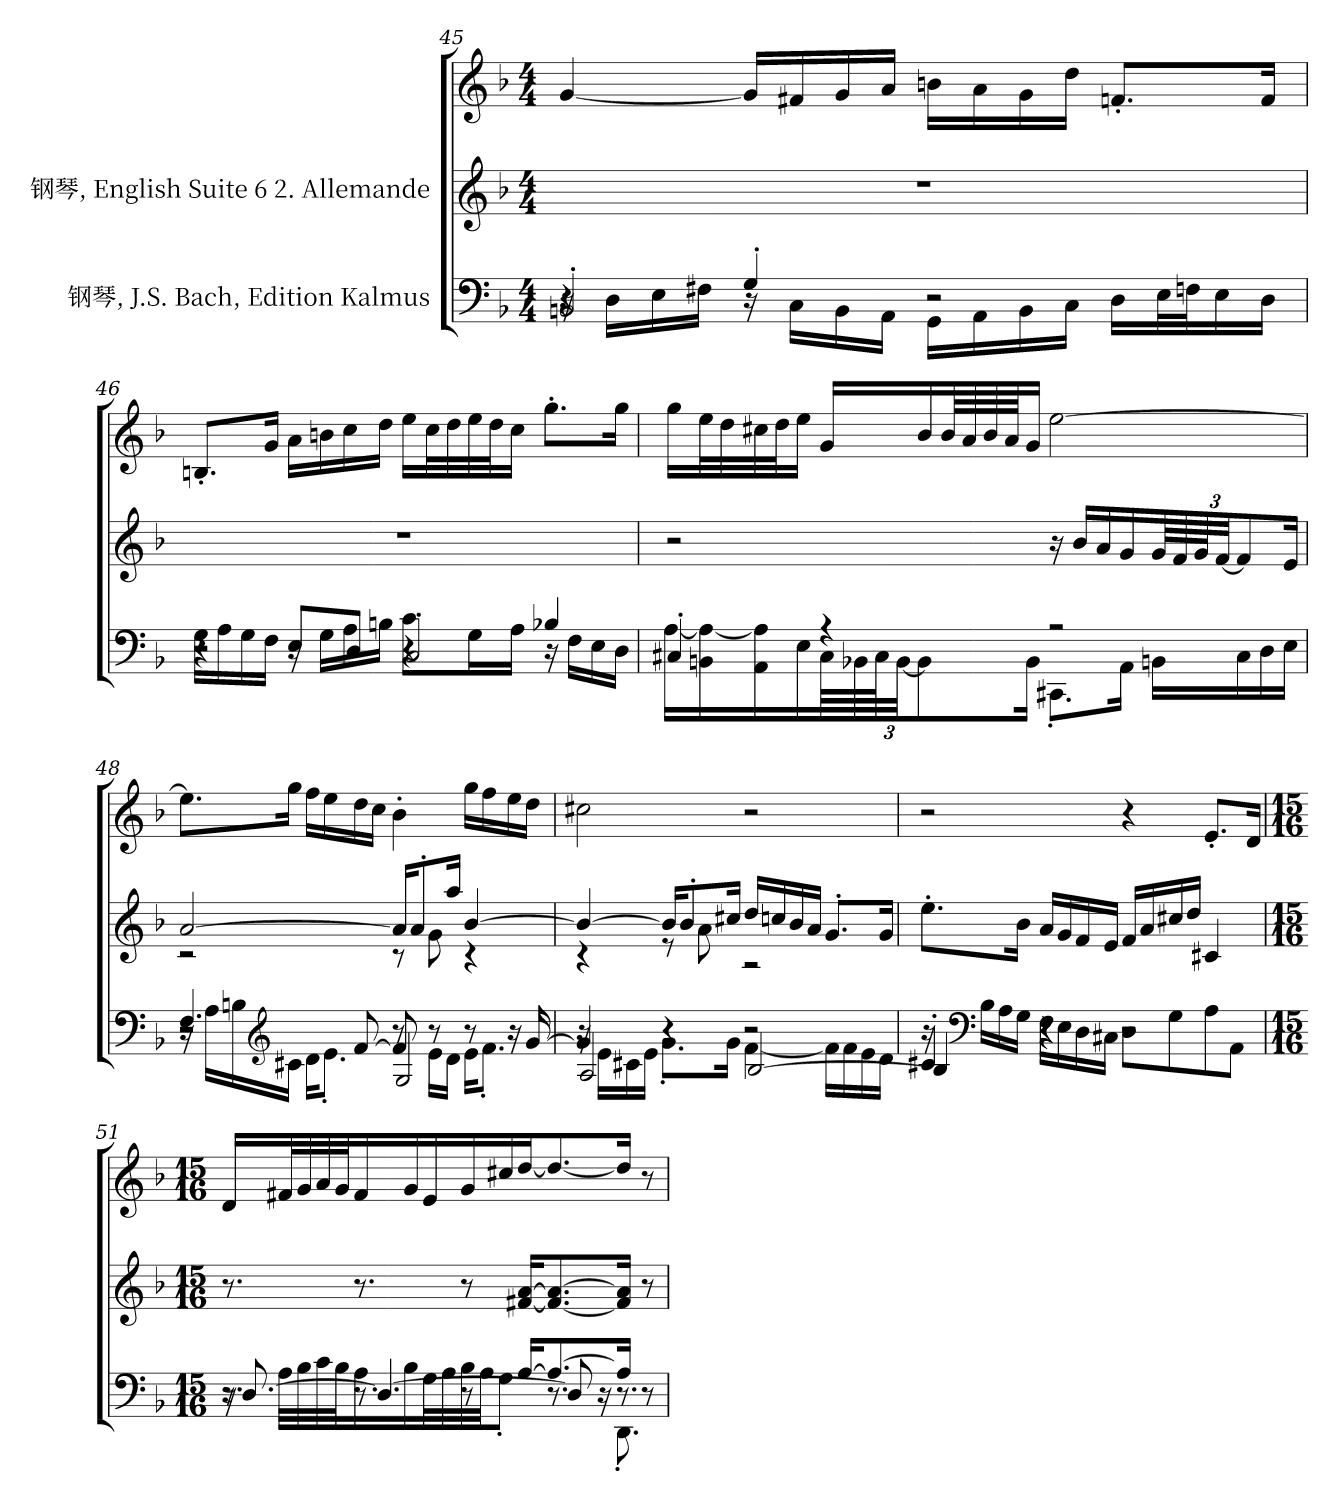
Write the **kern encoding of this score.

**kern	**kern	**kern
*part2	*part1	*part1
*staff3	*staff2	*staff1
*I"钢琴, J.S. Bach, Edition Kalmus	*I"钢琴, English Suite 6 2. Allemande	*
!!LO:LB:g=z
*clefF4	*clefG2	*clefG2
*k[b-]	*k[b-]	*k[b-]
*M4/4	*M4/4	*M4/4
=45	=45	=45
*^	*	*
*	*^	*	*
4r	16r	2BBn'/	1r	[4g/
.	16D\LL	.	.	.
.	16E\	.	.	.
.	16F#X\JJ	.	.	.
4G'/	16r	.	.	16g/LL]
.	16C\LL	.	.	16f#X/
.	16BB\	.	.	16g/
.	16AA\JJ	.	.	16a/JJ
2r	16GG\LL	2r	.	16bn\LL
.	16AA\	.	.	16a\
.	16BB\	.	.	16g\
.	16C\JJ	.	.	16dd\JJ
.	16D\LL	.	.	8.fn'/L
.	32E\L	.	.	.
.	32Fn\J	.	.	.
.	16E\	.	.	.
.	16D\JJ	.	.	16f/Jk
=46	=46	=46	=46	=46
2r	16G\LL	4r	1r	8.Bn'/L
.	16A\	.	.	.
.	16G\	.	.	.
.	16F\JJ	.	.	16g/Jk
.	16r	8E/L	.	16a\LL
.	16G\LL	.	.	16bn\
.	16A\	8D/J	.	16cc\
.	16Bn\JJ	.	.	16dd\JJ
4r	8c\L	2C'/	.	16ee\LL
.	.	.	.	32cc\L
.	.	.	.	32dd\
.	16G\L	.	.	32ee\
.	.	.	.	32dd\J
.	16A\JJ	.	.	16cc\JJ
4B-X/	16r	.	.	8.gg'\L
.	16F\LL	.	.	.
.	16E\	.	.	.
.	16D\JJ	.	.	16gg\Jk
*	*v	*v	*	*
!!LO:LB:g=z
=47	=47	=47	=47
4C#X'/	[16A\LL	2r	16gg\LL
.	16BBn\ 16A\_	.	32ee\L
.	.	.	32dd\
.	16AA\ 16A\]	.	32cc#X\
.	.	.	32dd\J
.	16E\	.	16ee\JJ
4r	64C#\LL	.	16g/LL
.	64BB-X\	.	.
*	*Xbrackettup	*	*
.	96C#\J	.	.
.	[48BB-\JJ	.	.
.	8BB-\]	.	16b-/
.	.	.	64b-/LL
.	.	.	64a/
.	.	.	64b-/
.	.	.	64a/JJ
.	16BB-\Jk	.	16g/JJ
2r	8.CC#X'\L	16r	[2ee\
.	.	16b-/LL	.
.	.	16a/	.
.	16AA\Jk	16g/	.
.	16BBn\LL	64g/LL	.
.	.	64f/	.
*	*	*Xbrackettup	*
.	.	96g/J	.
.	.	[48f/JJ	.
.	16C#\	8f/]	.
.	16D\	.	.
.	16E\JJ	16e/Jk	.
!!LO:PB:g=z
=48	=48	=48	=48
*	*^	*^	*
4.F/	16r	2r	[2a/	2r	8.ee\L]
.	16A\LL	.	.	.	.
.	16Bn\	.	.	.	.
*clefG2	*	*	*	*	*
.	16c#X\JJ	.	.	.	16gg\Jk
.	16d\KL	.	.	.	16ff\LL
.	8.e'\J	.	.	.	16ee\
[8f/	.	.	.	.	16dd\
.	.	.	.	.	16cc\JJ
8f/]	8r	2G/	16a/KL]	8r	4b-'\
.	.	.	8a'/	.	.
8r	16e\LL	.	.	8g\	.
.	16d\JJ	.	16aa/Jk	.	.
8r	16e\KL	.	[4b-/	4r	16gg\LL
.	8.f'\J	.	.	.	16ff\
16r	.	.	.	.	16ee\
[16g/	.	.	.	.	16dd\JJ
=49	=49	=49	=49	=49	=49
4g/]	16r	2A/	4b-/_	4r	2cc#X\
.	16e\LL	.	.	.	.
.	16c#X\	.	.	.	.
.	16e\JJ	.	.	.	.
4r	8.g'\L	.	16b-/KL]	8r	.
.	.	.	8b-'/	.	.
.	.	.	.	8a\	.
.	16g\Jk	.	16cc#X/Jk	.	.
2r	[4f\	[2B-/	16dd/LL	2r	2r
.	.	.	16ccn/	.	.
.	.	.	16b-/	.	.
.	.	.	16a/JJ	.	.
.	16f\LL]	.	8.g'/L	.	.
.	16f\	.	.	.	.
.	16e\	.	.	.	.
.	16d\JJ	.	16g/Jk	.	.
*	*	*	*v	*v	*
!!LO:LB:g=z
=50	=50	=50	=50	=50
4c#X'/	16r	4B-/]	8.ee'\L	2r
*clefF4	*	*	*	*
.	16B-\LL	.	.	.
.	16A\	.	.	.
.	16G\JJ	.	16b-\Jk	.
4r	16F\LL	4r	16a/LL	.
.	16E\	.	16g/	.
.	16D\	.	16f/	.
.	16C#X\JJ	.	16e/JJ	.
2r	8D\L	2r	16f/LL	4r
.	.	.	16a/	.
.	8G\	.	16cc#X/	.
.	.	.	16dd/JJ	.
.	8A\	.	4c#X/	8.e'/L
.	8AA\J	.	.	.
.	.	.	.	16d/Jk
=51	=51	=51	=51	=51
*M15/16	*	*	*M15/16	*M15/16
*	*	*	*	*MM70
8.r	16r	[8.D/	8.r	16d/LL
.	32A\LLL	.	.	32f#X/L
.	32B-\	.	.	32g/
.	32c\	.	.	32a/
.	32B-\J	.	.	32g/J
8.r	16A\	4.D/_	8.r	16f#/
.	16B-\	.	.	16g/
.	32G\L	.	.	16e/
.	32A\	.	.	.
8r	32B-\	.	8r	16g/
.	32A\JJ	.	.	.
.	8G'\J	.	.	16cc#X/
[16A/KL	.	.	[16f#X/ [16a/KL	[16dd/J
8.A/_	8.r	8D/]	8.f#/_ 8.a/_	8.dd/_
.	.	16r	.	.
16A/Jk]	8.DD'\	8.r	16f#/] 16a/]Jk	16dd/Jk]
8r	.	.	8r	8r
*v	*v	*v	*	*
=	=	=
*-	*-	*-
